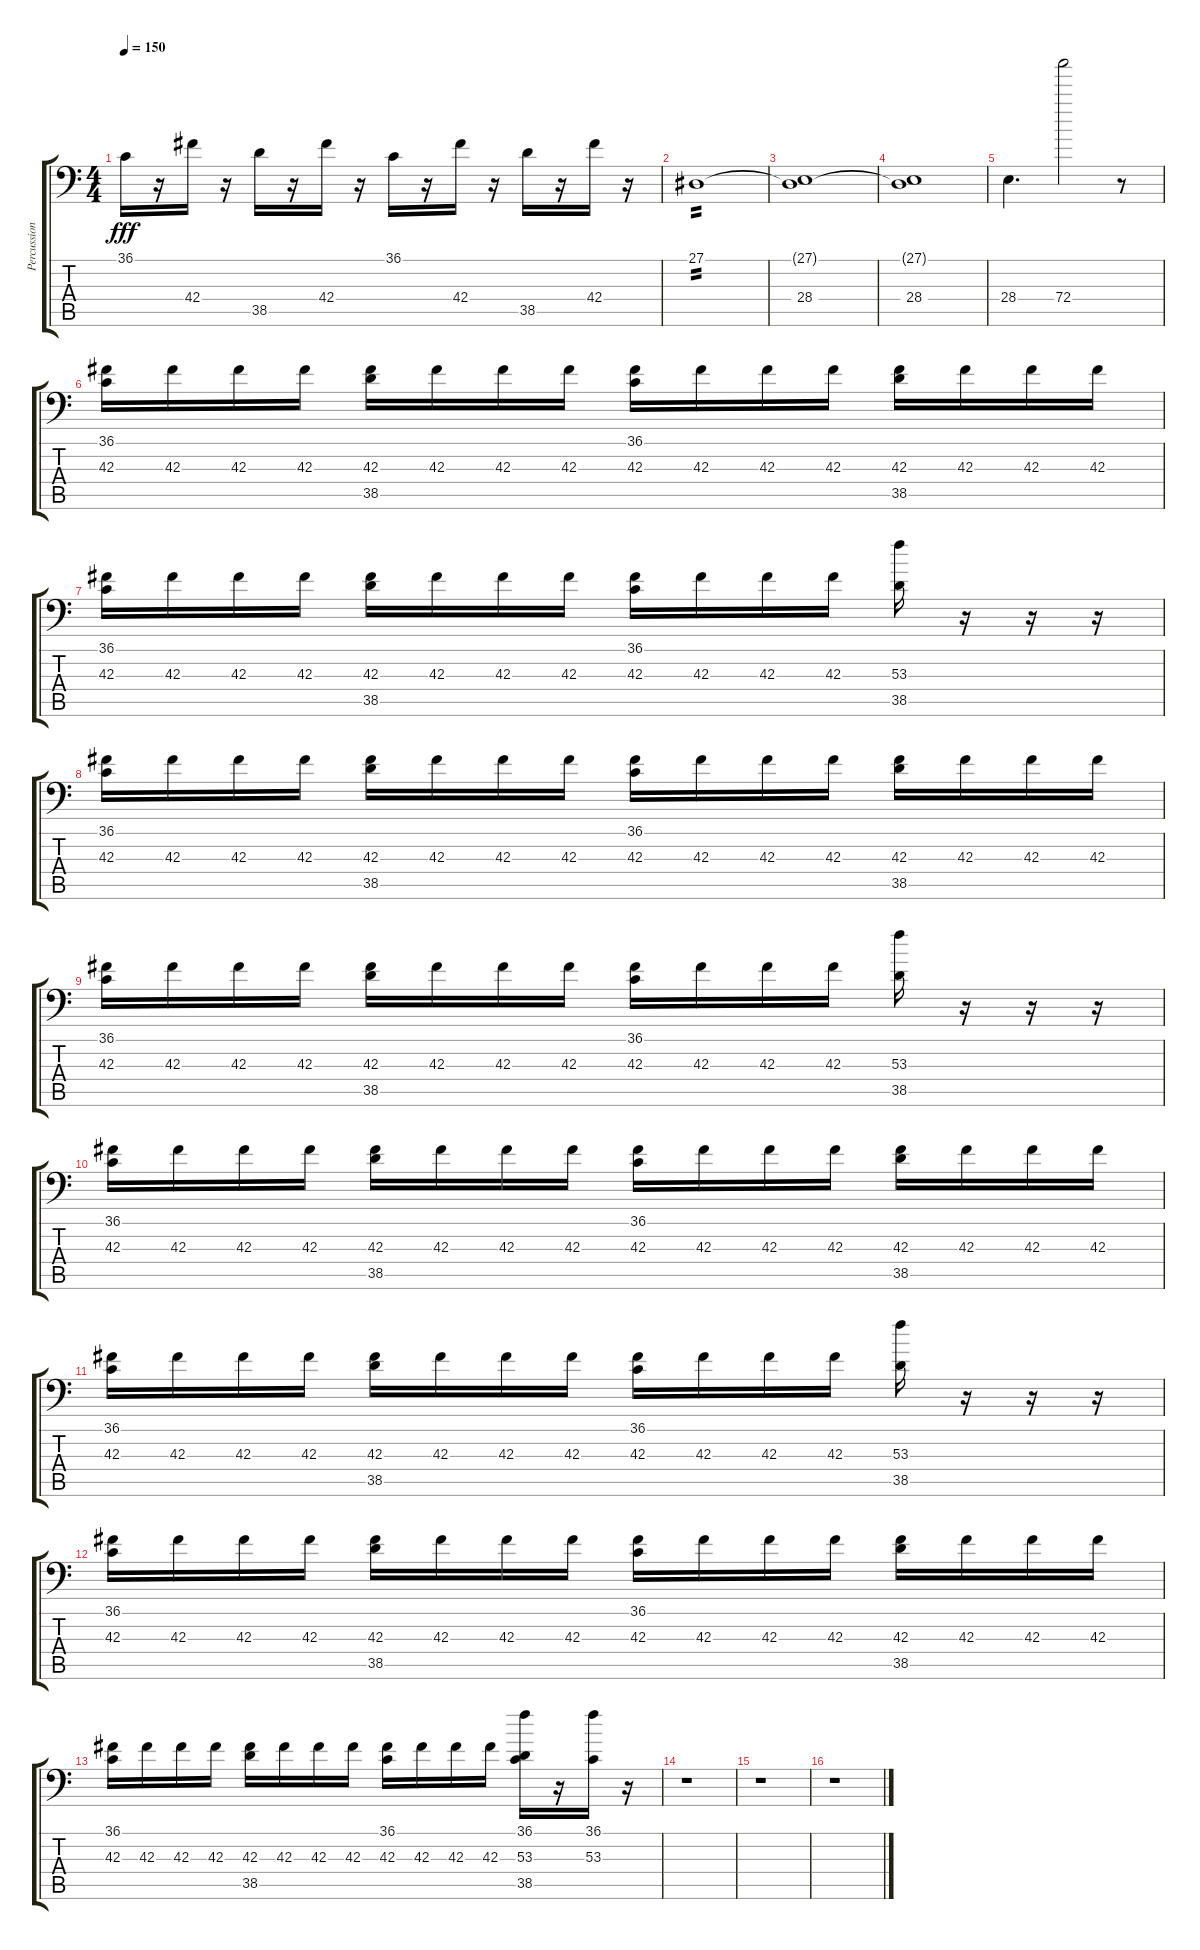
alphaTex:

\track ("Percussion" "Percussion") {instrument acousticgrandpiano}
\staff {score tabs}
\tuning (C-1 C-1 C-1 C-1 C-1 C-1) {hide}
\ts (4 4)
\tempo 150
\clef f4
\ks c
36.1.16{dy fff} r.16 42.4.16 r.16 38.5.16 r.16 42.4.16 r.16 36.1.16 r.16 42.4.16 r.16 38.5.16 r.16 42.4.16 r.16 |
27.1.1{tp 2} |
(27.1{t} 28.4).1 |
(27.1{t} 28.4).1 |
28.4.4{d} 72.4.2 r.8 |
(36.1 42.3).16 42.3.16 42.3.16 42.3.16 (42.3 38.5).16 42.3.16 42.3.16 42.3.16 (36.1 42.3).16 42.3.16 42.3.16 42.3.16 (42.3 38.5).16 42.3.16 42.3.16 42.3.16 |
(36.1 42.3).16 42.3.16 42.3.16 42.3.16 (42.3 38.5).16 42.3.16 42.3.16 42.3.16 (36.1 42.3).16 42.3.16 42.3.16 42.3.16 (53.3 38.5).16 r.16 r.16 r.16 |
(36.1 42.3).16 42.3.16 42.3.16 42.3.16 (42.3 38.5).16 42.3.16 42.3.16 42.3.16 (36.1 42.3).16 42.3.16 42.3.16 42.3.16 (42.3 38.5).16 42.3.16 42.3.16 42.3.16 |
(36.1 42.3).16 42.3.16 42.3.16 42.3.16 (42.3 38.5).16 42.3.16 42.3.16 42.3.16 (36.1 42.3).16 42.3.16 42.3.16 42.3.16 (53.3 38.5).16 r.16 r.16 r.16 |
(36.1 42.3).16 42.3.16 42.3.16 42.3.16 (42.3 38.5).16 42.3.16 42.3.16 42.3.16 (36.1 42.3).16 42.3.16 42.3.16 42.3.16 (42.3 38.5).16 42.3.16 42.3.16 42.3.16 |
(36.1 42.3).16 42.3.16 42.3.16 42.3.16 (42.3 38.5).16 42.3.16 42.3.16 42.3.16 (36.1 42.3).16 42.3.16 42.3.16 42.3.16 (53.3 38.5).16 r.16 r.16 r.16 |
(36.1 42.3).16 42.3.16 42.3.16 42.3.16 (42.3 38.5).16 42.3.16 42.3.16 42.3.16 (36.1 42.3).16 42.3.16 42.3.16 42.3.16 (42.3 38.5).16 42.3.16 42.3.16 42.3.16 |
(36.1 42.3).16 42.3.16 42.3.16 42.3.16 (42.3 38.5).16 42.3.16 42.3.16 42.3.16 (36.1 42.3).16 42.3.16 42.3.16 42.3.16 (36.1 53.3 38.5).16 r.16 (36.1 53.3).16 r.16 |
r.1 |
r.1 |
r.1
